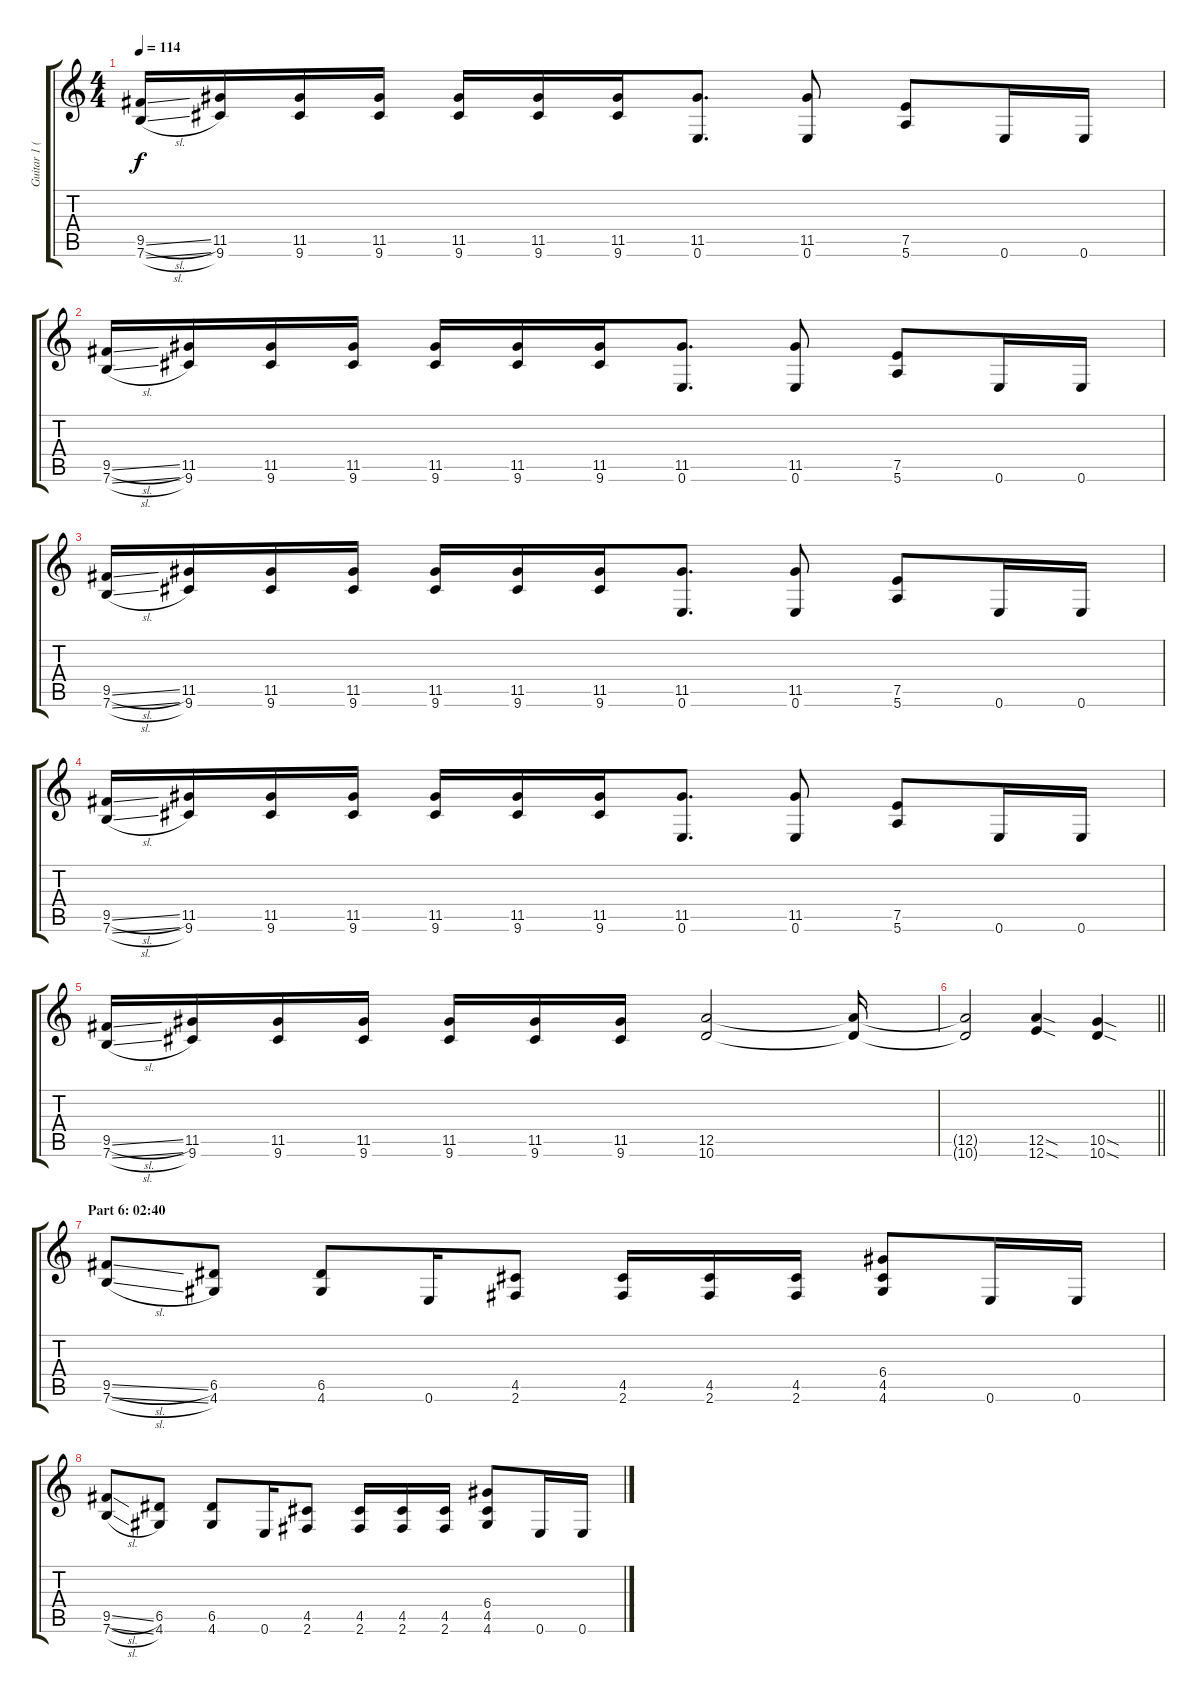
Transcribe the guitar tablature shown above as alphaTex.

\track ("Guitar 1 (Distortion)" "Guitar 1 (") {instrument distortionguitar}
\staff {score tabs}
\tuning (E4 B3 G3 D3 A2 E2) {hide}
\ts (4 4)
\tempo 114
\clef g2
\ks c
(9.5{sl} 7.6{sl}).16{dy f} (11.5 9.6).16 (11.5 9.6).16 (11.5 9.6).16 (11.5 9.6).16 (11.5 9.6).16 (11.5 9.6).16 (11.5 0.6).8{d} (11.5 0.6).8 (7.5 5.6).8 0.6.16 0.6.16 |
(9.5{sl} 7.6{sl}).16 (11.5 9.6).16 (11.5 9.6).16 (11.5 9.6).16 (11.5 9.6).16 (11.5 9.6).16 (11.5 9.6).16 (11.5 0.6).8{d} (11.5 0.6).8 (7.5 5.6).8 0.6.16 0.6.16 |
(9.5{sl} 7.6{sl}).16 (11.5 9.6).16 (11.5 9.6).16 (11.5 9.6).16 (11.5 9.6).16 (11.5 9.6).16 (11.5 9.6).16 (11.5 0.6).8{d} (11.5 0.6).8 (7.5 5.6).8 0.6.16 0.6.16 |
(9.5{sl} 7.6{sl}).16 (11.5 9.6).16 (11.5 9.6).16 (11.5 9.6).16 (11.5 9.6).16 (11.5 9.6).16 (11.5 9.6).16 (11.5 0.6).8{d} (11.5 0.6).8 (7.5 5.6).8 0.6.16 0.6.16 |
(9.5{sl} 7.6{sl}).16 (11.5 9.6).16 (11.5 9.6).16 (11.5 9.6).16 (11.5 9.6).16 (11.5 9.6).16 (11.5 9.6).16 (12.5 10.6).2 (12.5{t} 10.6{t}).16 |
\barLineRight lightlight
(12.5{t} 10.6{t}).2 (12.5{sod} 12.6{sod}).4 (10.5{sod} 10.6{sod}).4 |
\section ("" "Part 6: 02:40")
(9.5{sl} 7.6{sl}).8 (6.5 4.6).8 (6.5 4.6).8 0.6.16 (4.5 2.6).8 (4.5 2.6).16 (4.5 2.6).16 (4.5 2.6).16 (6.4 4.5 4.6).8 0.6.16 0.6.16 |
(9.5{sl} 7.6{sl}).8 (6.5 4.6).8 (6.5 4.6).8 0.6.16 (4.5 2.6).8 (4.5 2.6).16 (4.5 2.6).16 (4.5 2.6).16 (6.4 4.5 4.6).8 0.6.16 0.6.16
